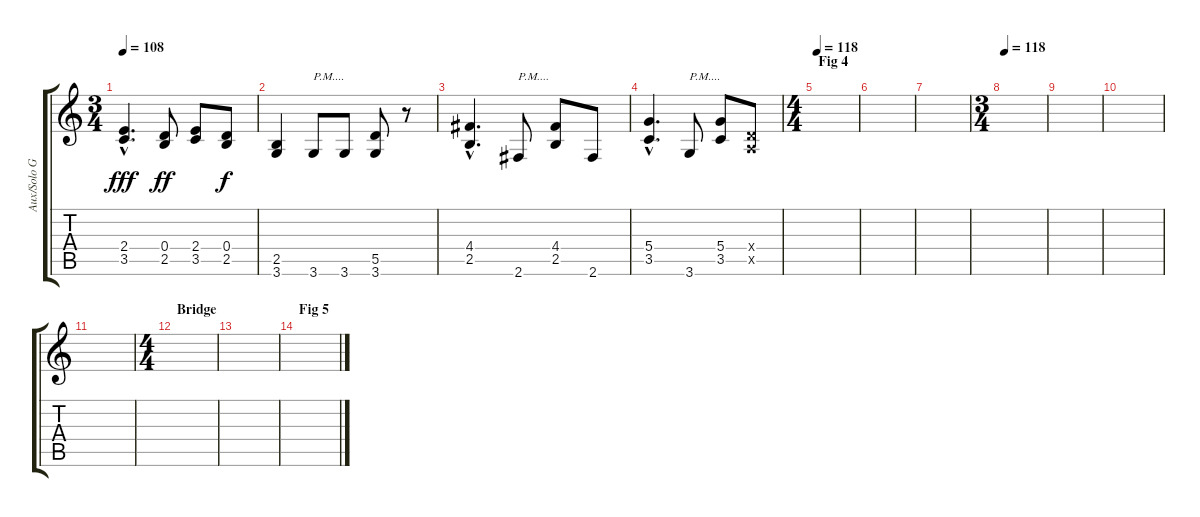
\track ("Aux/Solo Gtr1" "Aux/Solo G") {instrument overdrivenguitar}
\staff {score tabs}
\tuning (E4 B3 G3 D3 A2 E2) {hide}
\ts (3 4)
\tempo 108
\clef g2
\ks c
(2.4{hac} 3.5{hac}).4{d dy fff volume 12} (0.4 2.5).8{dy ff} (2.4 3.5).8 (0.4 2.5).8{dy f} |
(2.5 3.6).4 3.6.8{txt "P.M...."} 3.6.8 (5.5 3.6).8 r.8 |
(4.4{hac} 2.5{hac}).4{d} 2.6.8{txt "P.M...."} (4.4 2.5).8 2.6.8 |
(5.4{hac} 3.5{hac}).4{d} 3.6.8{txt "P.M...."} (5.4 3.5).8 (0.4{x} 0.5{x}).8 |
\ts (4 4)
\section ("" "Fig 4")
\tempo 118
|
|
|
\ts (3 4)
\tempo 118
|
|
|
|
\ts (4 4)
\section ("" "Bridge")
|
|
\section ("" "Fig 5")
